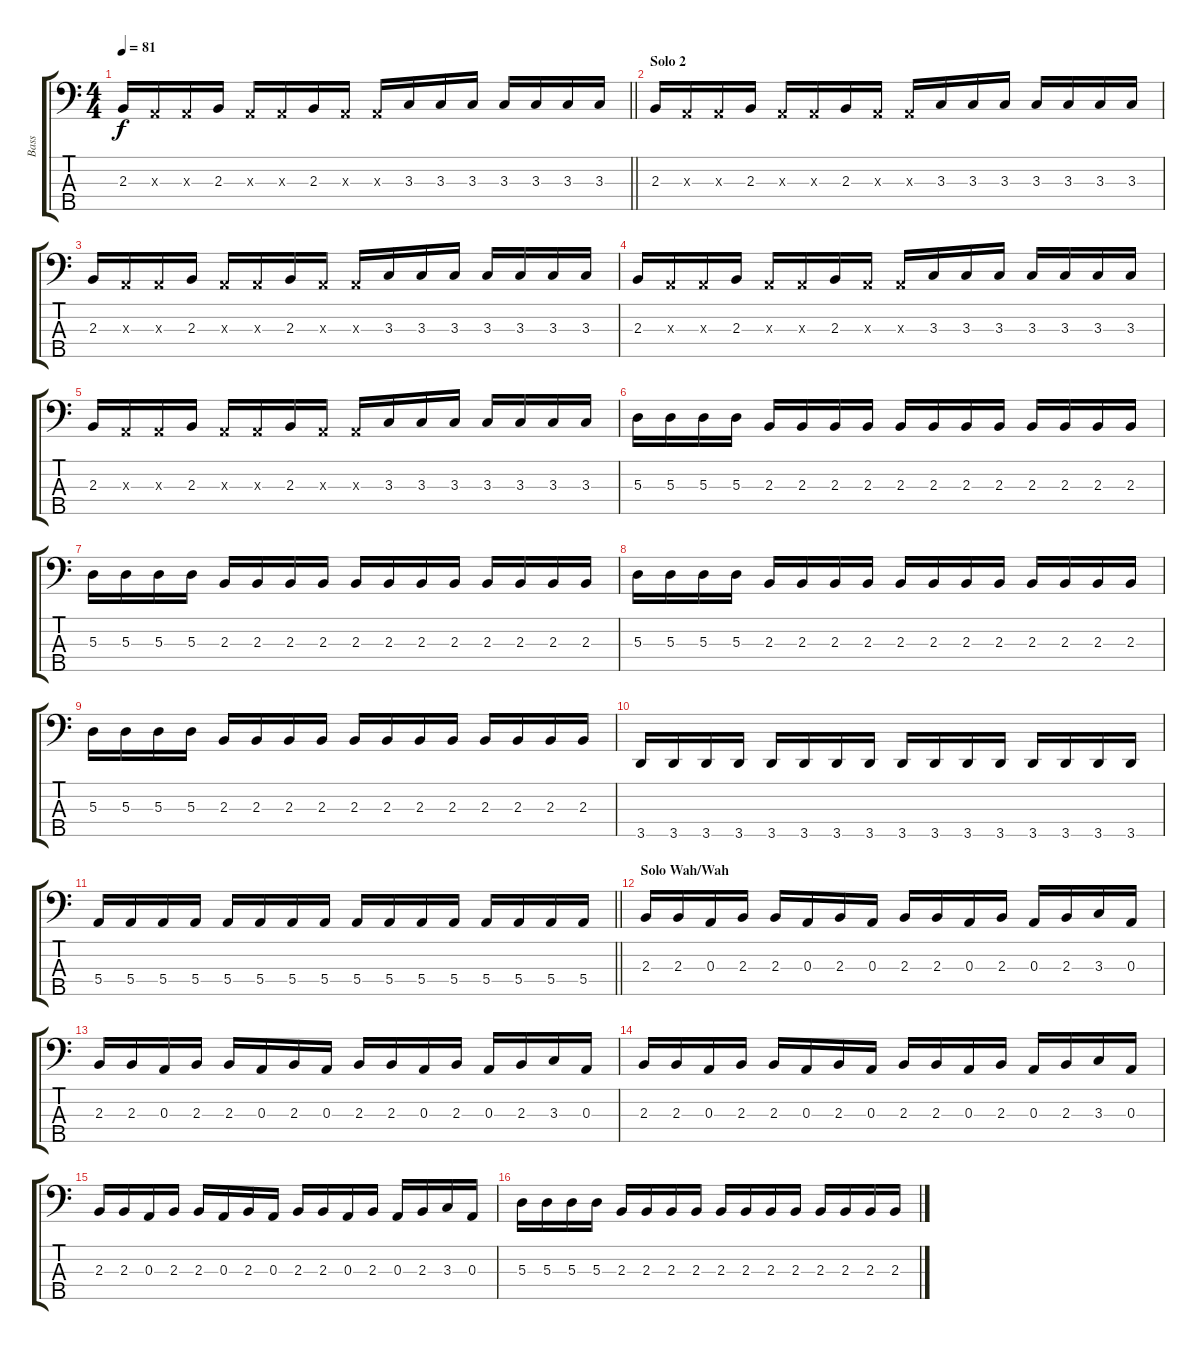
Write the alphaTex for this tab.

\track ("Bass" "Bass") {instrument electricbassfinger}
\staff {score tabs}
\tuning (G2 D2 A1 E1 B0) {hide}
\ts (4 4)
\tempo 81
\clef f4
\barLineRight lightlight
\ks c
2.3.16{dy f} 0.3{x}.16 0.3{x}.16 2.3.16 0.3{x}.16 0.3{x}.16 2.3.16 0.3{x}.16 0.3{x}.16 3.3.16 3.3.16 3.3.16 3.3.16 3.3.16 3.3.16 3.3.16 |
\section ("" "Solo 2")
2.3.16 0.3{x}.16 0.3{x}.16 2.3.16 0.3{x}.16 0.3{x}.16 2.3.16 0.3{x}.16 0.3{x}.16 3.3.16 3.3.16 3.3.16 3.3.16 3.3.16 3.3.16 3.3.16 |
2.3.16 0.3{x}.16 0.3{x}.16 2.3.16 0.3{x}.16 0.3{x}.16 2.3.16 0.3{x}.16 0.3{x}.16 3.3.16 3.3.16 3.3.16 3.3.16 3.3.16 3.3.16 3.3.16 |
2.3.16 0.3{x}.16 0.3{x}.16 2.3.16 0.3{x}.16 0.3{x}.16 2.3.16 0.3{x}.16 0.3{x}.16 3.3.16 3.3.16 3.3.16 3.3.16 3.3.16 3.3.16 3.3.16 |
2.3.16 0.3{x}.16 0.3{x}.16 2.3.16 0.3{x}.16 0.3{x}.16 2.3.16 0.3{x}.16 0.3{x}.16 3.3.16 3.3.16 3.3.16 3.3.16 3.3.16 3.3.16 3.3.16 |
5.3.16 5.3.16 5.3.16 5.3.16 2.3.16 2.3.16 2.3.16 2.3.16 2.3.16 2.3.16 2.3.16 2.3.16 2.3.16 2.3.16 2.3.16 2.3.16 |
5.3.16 5.3.16 5.3.16 5.3.16 2.3.16 2.3.16 2.3.16 2.3.16 2.3.16 2.3.16 2.3.16 2.3.16 2.3.16 2.3.16 2.3.16 2.3.16 |
5.3.16 5.3.16 5.3.16 5.3.16 2.3.16 2.3.16 2.3.16 2.3.16 2.3.16 2.3.16 2.3.16 2.3.16 2.3.16 2.3.16 2.3.16 2.3.16 |
5.3.16 5.3.16 5.3.16 5.3.16 2.3.16 2.3.16 2.3.16 2.3.16 2.3.16 2.3.16 2.3.16 2.3.16 2.3.16 2.3.16 2.3.16 2.3.16 |
3.5.16 3.5.16 3.5.16 3.5.16 3.5.16 3.5.16 3.5.16 3.5.16 3.5.16 3.5.16 3.5.16 3.5.16 3.5.16 3.5.16 3.5.16 3.5.16 |
\barLineRight lightlight
5.4.16 5.4.16 5.4.16 5.4.16 5.4.16 5.4.16 5.4.16 5.4.16 5.4.16 5.4.16 5.4.16 5.4.16 5.4.16 5.4.16 5.4.16 5.4.16 |
\section ("" "Solo Wah/Wah")
2.3.16 2.3.16 0.3.16 2.3.16 2.3.16 0.3.16 2.3.16 0.3.16 2.3.16 2.3.16 0.3.16 2.3.16 0.3.16 2.3.16 3.3.16 0.3.16 |
2.3.16 2.3.16 0.3.16 2.3.16 2.3.16 0.3.16 2.3.16 0.3.16 2.3.16 2.3.16 0.3.16 2.3.16 0.3.16 2.3.16 3.3.16 0.3.16 |
2.3.16 2.3.16 0.3.16 2.3.16 2.3.16 0.3.16 2.3.16 0.3.16 2.3.16 2.3.16 0.3.16 2.3.16 0.3.16 2.3.16 3.3.16 0.3.16 |
2.3.16 2.3.16 0.3.16 2.3.16 2.3.16 0.3.16 2.3.16 0.3.16 2.3.16 2.3.16 0.3.16 2.3.16 0.3.16 2.3.16 3.3.16 0.3.16 |
5.3.16 5.3.16 5.3.16 5.3.16 2.3.16 2.3.16 2.3.16 2.3.16 2.3.16 2.3.16 2.3.16 2.3.16 2.3.16 2.3.16 2.3.16 2.3.16
